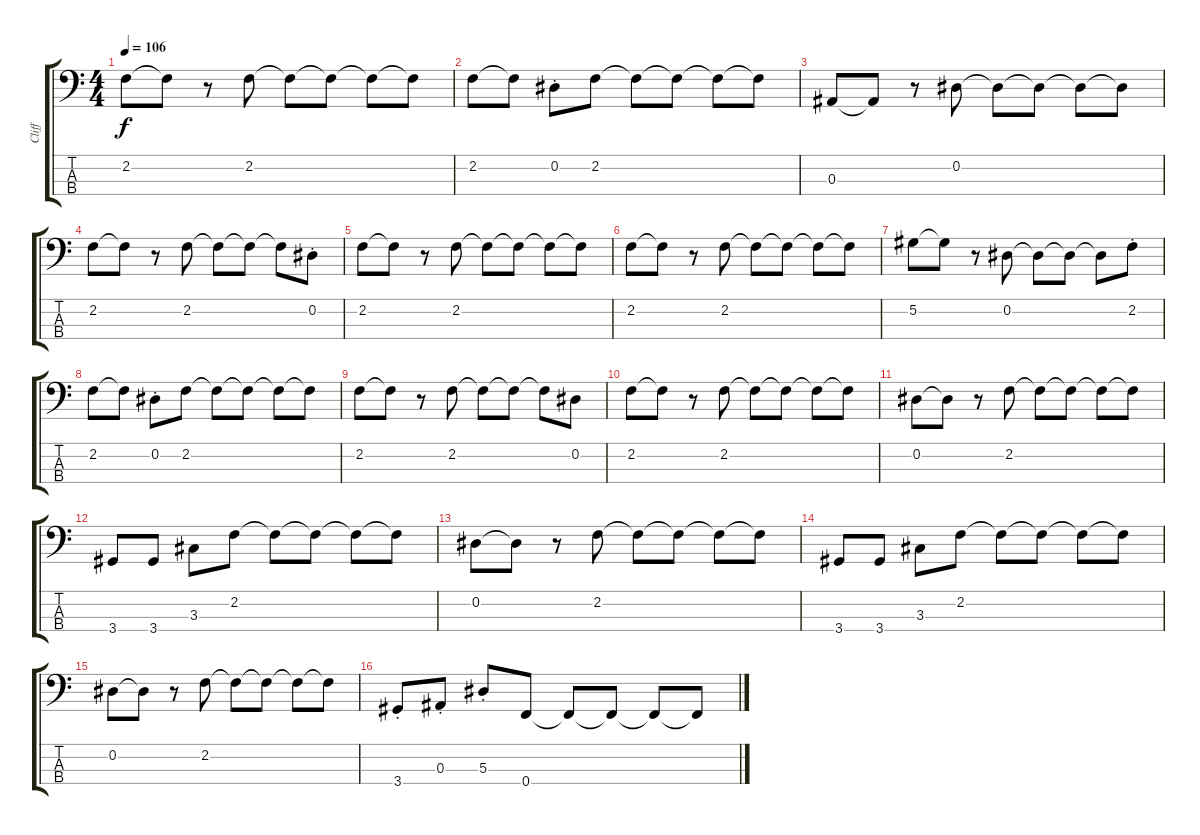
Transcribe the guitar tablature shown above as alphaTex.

\track ("Cliff" "Cliff") {instrument electricbassfinger}
\staff {score tabs}
\tuning (Ab2 Eb2 Bb1 F1) {hide}
\ts (4 4)
\tempo 106
\clef f4
\ks c
2.2.8{dy f} 2.2{t}.8 r.8 2.2.8 2.2{t}.8 2.2{t}.8 2.2{t}.8 2.2{t}.8 |
2.2.8 2.2{t}.8 0.2{st}.8 2.2.8 2.2{t}.8 2.2{t}.8 2.2{t}.8 2.2{t}.8 |
0.3.8 0.3{t}.8 r.8 0.2.8 0.2{t}.8 0.2{t}.8 0.2{t}.8 0.2{t}.8 |
2.2.8 2.2{t}.8 r.8 2.2.8 2.2{t}.8 2.2{t}.8 2.2{t}.8 0.2{st}.8 |
2.2.8 2.2{t}.8 r.8 2.2.8 2.2{t}.8 2.2{t}.8 2.2{t}.8 2.2{t}.8 |
2.2.8 2.2{t}.8 r.8 2.2.8 2.2{t}.8 2.2{t}.8 2.2{t}.8 2.2{t}.8 |
5.2.8 5.2{t}.8 r.8 0.2.8 0.2{t}.8 0.2{t}.8 0.2{t}.8 2.2{st}.8 |
2.2.8 2.2{t}.8 0.2{st}.8 2.2.8 2.2{t}.8 2.2{t}.8 2.2{t}.8 2.2{t}.8 |
2.2.8 2.2{t}.8 r.8 2.2.8 2.2{t}.8 2.2{t}.8 2.2{t}.8 0.2.8 |
2.2.8 2.2{t}.8 r.8 2.2.8 2.2{t}.8 2.2{t}.8 2.2{t}.8 2.2{t}.8 |
0.2.8 0.2{t}.8 r.8 2.2.8 2.2{t}.8 2.2{t}.8 2.2{t}.8 2.2{t}.8 |
3.4.8 3.4.8 3.3.8 2.2.8 2.2{t}.8 2.2{t}.8 2.2{t}.8 2.2{t}.8 |
0.2.8 0.2{t}.8 r.8 2.2.8 2.2{t}.8 2.2{t}.8 2.2{t}.8 2.2{t}.8 |
3.4.8 3.4.8 3.3.8 2.2.8 2.2{t}.8 2.2{t}.8 2.2{t}.8 2.2{t}.8 |
0.2.8 0.2{t}.8 r.8 2.2.8 2.2{t}.8 2.2{t}.8 2.2{t}.8 2.2{t}.8 |
3.4{st}.8 0.3{st}.8 5.3{st}.8 0.4.8 0.4{t}.8 0.4{t}.8 0.4{t}.8 0.4{t}.8
